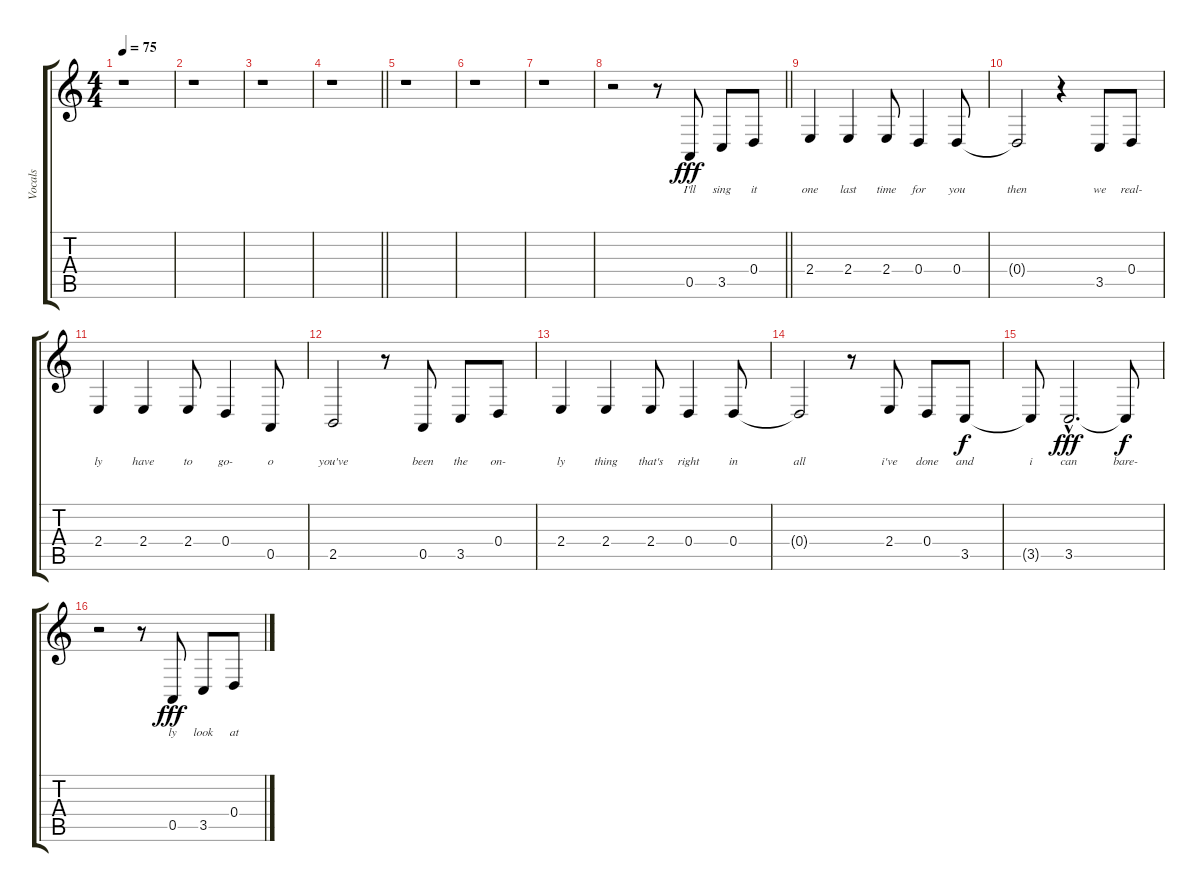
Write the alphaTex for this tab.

\track ("Vocals" "Vocals") {instrument percussiveorgan}
\staff {score tabs}
\tuning (E4 B3 G3 D3 A2 E2) {hide}
\ts (4 4)
\tempo 75
\clef g2
\ks c
r.1{dy fff instrument percussiveorgan} |
r.1 |
r.1 |
\barLineRight lightlight
r.1 |
r.1 |
r.1 |
r.1 |
\barLineRight lightlight
r.2 r.8 0.5.8{lyrics (0 "I'll") lyrics (1 "") lyrics (2 "") lyrics (3 "") lyrics (4 "")} 3.5.8{lyrics (0 "sing") lyrics (1 "") lyrics (2 "") lyrics (3 "") lyrics (4 "")} 0.4.8{lyrics (0 "it") lyrics (1 "") lyrics (2 "") lyrics (3 "") lyrics (4 "")} |
2.4.4{lyrics (0 "one") lyrics (1 "") lyrics (2 "") lyrics (3 "") lyrics (4 "")} 2.4.4{lyrics (0 "last") lyrics (1 "") lyrics (2 "") lyrics (3 "") lyrics (4 "")} 2.4.8{lyrics (0 "time") lyrics (1 "") lyrics (2 "") lyrics (3 "") lyrics (4 "")} 0.4.4{lyrics (0 "for") lyrics (1 "") lyrics (2 "") lyrics (3 "") lyrics (4 "")} 0.4.8{lyrics (0 "you") lyrics (1 "") lyrics (2 "") lyrics (3 "") lyrics (4 "")} |
0.4{t}.2{lyrics (0 "then") lyrics (1 "") lyrics (2 "") lyrics (3 "") lyrics (4 "")} r.4 3.5.8{lyrics (0 "we") lyrics (1 "") lyrics (2 "") lyrics (3 "") lyrics (4 "")} 0.4.8{lyrics (0 "real-") lyrics (1 "") lyrics (2 "") lyrics (3 "") lyrics (4 "")} |
2.4.4{lyrics (0 "ly") lyrics (1 "") lyrics (2 "") lyrics (3 "") lyrics (4 "")} 2.4.4{lyrics (0 "have") lyrics (1 "") lyrics (2 "") lyrics (3 "") lyrics (4 "")} 2.4.8{lyrics (0 "to") lyrics (1 "") lyrics (2 "") lyrics (3 "") lyrics (4 "")} 0.4.4{lyrics (0 "go-") lyrics (1 "") lyrics (2 "") lyrics (3 "") lyrics (4 "")} 0.5.8{lyrics (0 "o") lyrics (1 "") lyrics (2 "") lyrics (3 "") lyrics (4 "")} |
2.5.2{lyrics (0 "you've") lyrics (1 "") lyrics (2 "") lyrics (3 "") lyrics (4 "")} r.8 0.5.8{lyrics (0 "been") lyrics (1 "") lyrics (2 "") lyrics (3 "") lyrics (4 "")} 3.5.8{lyrics (0 "the") lyrics (1 "") lyrics (2 "") lyrics (3 "") lyrics (4 "")} 0.4.8{lyrics (0 "on-") lyrics (1 "") lyrics (2 "") lyrics (3 "") lyrics (4 "")} |
2.4.4{lyrics (0 "ly") lyrics (1 "") lyrics (2 "") lyrics (3 "") lyrics (4 "")} 2.4.4{lyrics (0 "thing") lyrics (1 "") lyrics (2 "") lyrics (3 "") lyrics (4 "")} 2.4.8{lyrics (0 "that's") lyrics (1 "") lyrics (2 "") lyrics (3 "") lyrics (4 "")} 0.4.4{lyrics (0 "right") lyrics (1 "") lyrics (2 "") lyrics (3 "") lyrics (4 "")} 0.4.8{lyrics (0 "in") lyrics (1 "") lyrics (2 "") lyrics (3 "") lyrics (4 "")} |
0.4{t}.2{lyrics (0 "all") lyrics (1 "") lyrics (2 "") lyrics (3 "") lyrics (4 "")} r.8 2.4.8{lyrics (0 "i've") lyrics (1 "") lyrics (2 "") lyrics (3 "") lyrics (4 "")} 0.4.8{lyrics (0 "done") lyrics (1 "") lyrics (2 "") lyrics (3 "") lyrics (4 "")} 3.5.8{lyrics (0 "and") lyrics (1 "") lyrics (2 "") lyrics (3 "") lyrics (4 "") dy f} |
3.5{t}.8{lyrics (0 "i") lyrics (1 "") lyrics (2 "") lyrics (3 "") lyrics (4 "")} 3.5{hac}.2{d lyrics (0 "can") lyrics (1 "") lyrics (2 "") lyrics (3 "") lyrics (4 "") dy fff} 3.5{t}.8{lyrics (0 "bare-") lyrics (1 "") lyrics (2 "") lyrics (3 "") lyrics (4 "") dy f} |
r.2 r.8 0.5.8{lyrics (0 "ly") lyrics (1 "") lyrics (2 "") lyrics (3 "") lyrics (4 "") dy fff} 3.5.8{lyrics (0 "look") lyrics (1 "") lyrics (2 "") lyrics (3 "") lyrics (4 "")} 0.4.8{lyrics (0 "at") lyrics (1 "") lyrics (2 "") lyrics (3 "") lyrics (4 "")}
